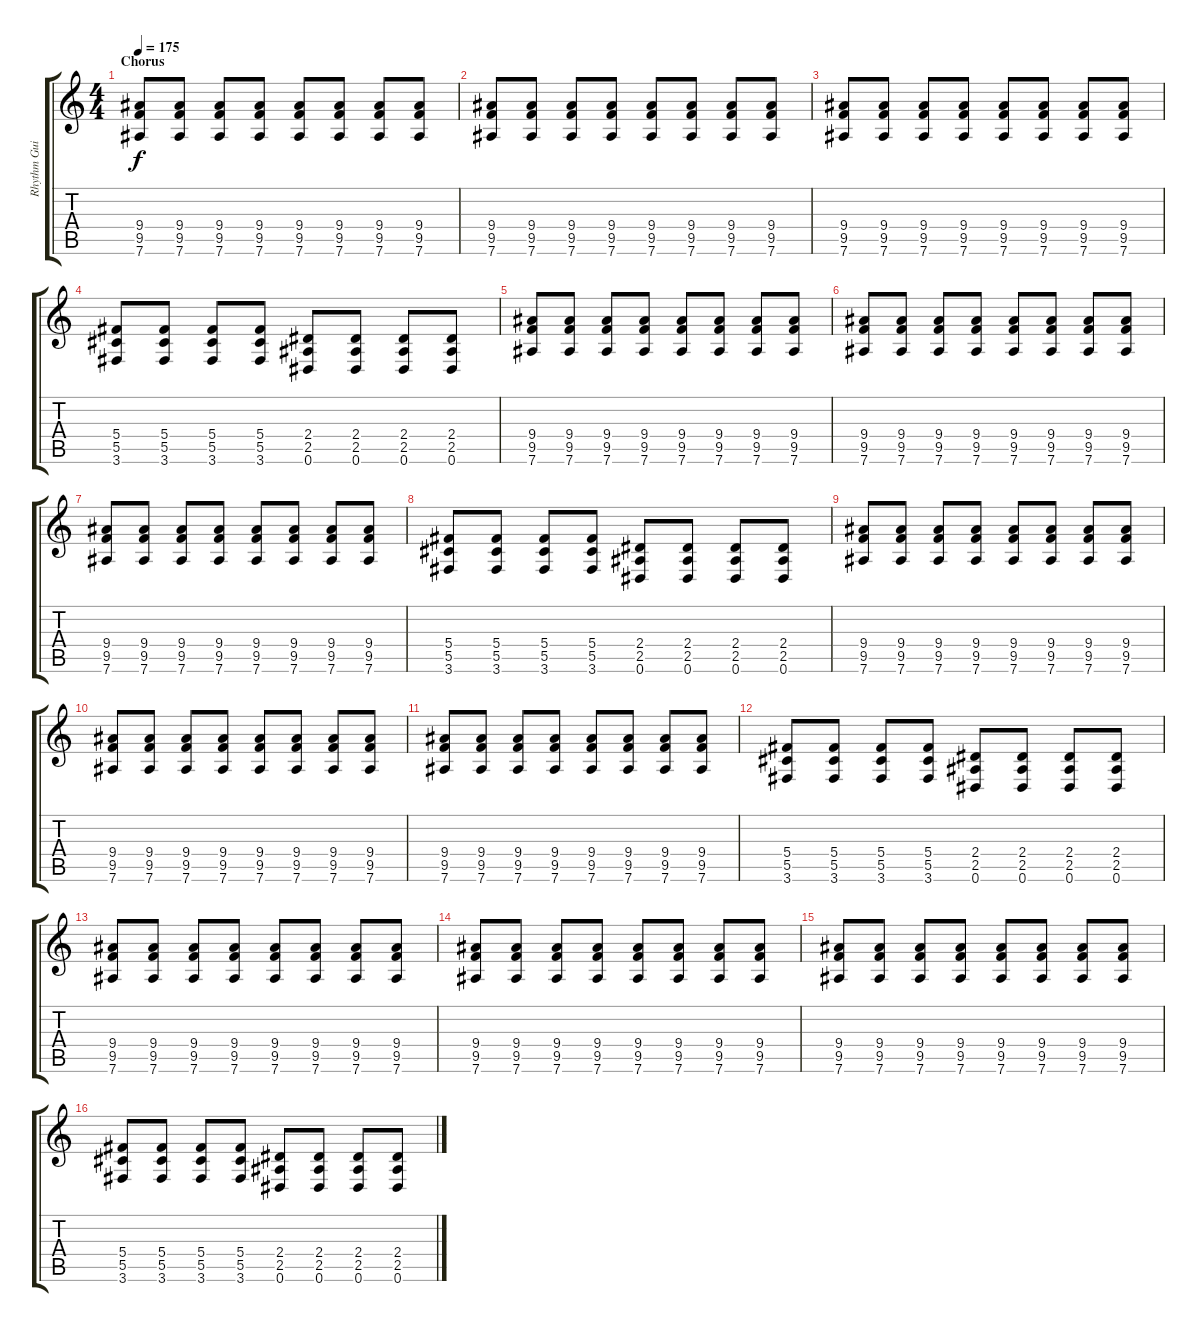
\track ("Rhythm Guitar" "Rhythm Gui") {instrument overdrivenguitar}
\staff {score tabs}
\tuning (Eb4 Bb3 Gb3 Db3 Ab2 Eb2) {hide}
\ts (4 4)
\section ("" "Chorus")
\tempo 175
\clef g2
\ks c
(9.4 9.5 7.6).8{dy f} (9.4 9.5 7.6).8 (9.4 9.5 7.6).8 (9.4 9.5 7.6).8 (9.4 9.5 7.6).8 (9.4 9.5 7.6).8 (9.4 9.5 7.6).8 (9.4 9.5 7.6).8 |
(9.4 9.5 7.6).8 (9.4 9.5 7.6).8 (9.4 9.5 7.6).8 (9.4 9.5 7.6).8 (9.4 9.5 7.6).8 (9.4 9.5 7.6).8 (9.4 9.5 7.6).8 (9.4 9.5 7.6).8 |
(9.4 9.5 7.6).8 (9.4 9.5 7.6).8 (9.4 9.5 7.6).8 (9.4 9.5 7.6).8 (9.4 9.5 7.6).8 (9.4 9.5 7.6).8 (9.4 9.5 7.6).8 (9.4 9.5 7.6).8 |
(5.4 5.5 3.6).8 (5.4 5.5 3.6).8 (5.4 5.5 3.6).8 (5.4 5.5 3.6).8 (2.4 2.5 0.6).8 (2.4 2.5 0.6).8 (2.4 2.5 0.6).8 (2.4 2.5 0.6).8 |
(9.4 9.5 7.6).8 (9.4 9.5 7.6).8 (9.4 9.5 7.6).8 (9.4 9.5 7.6).8 (9.4 9.5 7.6).8 (9.4 9.5 7.6).8 (9.4 9.5 7.6).8 (9.4 9.5 7.6).8 |
(9.4 9.5 7.6).8 (9.4 9.5 7.6).8 (9.4 9.5 7.6).8 (9.4 9.5 7.6).8 (9.4 9.5 7.6).8 (9.4 9.5 7.6).8 (9.4 9.5 7.6).8 (9.4 9.5 7.6).8 |
(9.4 9.5 7.6).8 (9.4 9.5 7.6).8 (9.4 9.5 7.6).8 (9.4 9.5 7.6).8 (9.4 9.5 7.6).8 (9.4 9.5 7.6).8 (9.4 9.5 7.6).8 (9.4 9.5 7.6).8 |
(5.4 5.5 3.6).8 (5.4 5.5 3.6).8 (5.4 5.5 3.6).8 (5.4 5.5 3.6).8 (2.4 2.5 0.6).8 (2.4 2.5 0.6).8 (2.4 2.5 0.6).8 (2.4 2.5 0.6).8 |
(9.4 9.5 7.6).8 (9.4 9.5 7.6).8 (9.4 9.5 7.6).8 (9.4 9.5 7.6).8 (9.4 9.5 7.6).8 (9.4 9.5 7.6).8 (9.4 9.5 7.6).8 (9.4 9.5 7.6).8 |
(9.4 9.5 7.6).8 (9.4 9.5 7.6).8 (9.4 9.5 7.6).8 (9.4 9.5 7.6).8 (9.4 9.5 7.6).8 (9.4 9.5 7.6).8 (9.4 9.5 7.6).8 (9.4 9.5 7.6).8 |
(9.4 9.5 7.6).8 (9.4 9.5 7.6).8 (9.4 9.5 7.6).8 (9.4 9.5 7.6).8 (9.4 9.5 7.6).8 (9.4 9.5 7.6).8 (9.4 9.5 7.6).8 (9.4 9.5 7.6).8 |
(5.4 5.5 3.6).8 (5.4 5.5 3.6).8 (5.4 5.5 3.6).8 (5.4 5.5 3.6).8 (2.4 2.5 0.6).8 (2.4 2.5 0.6).8 (2.4 2.5 0.6).8 (2.4 2.5 0.6).8 |
(9.4 9.5 7.6).8 (9.4 9.5 7.6).8 (9.4 9.5 7.6).8 (9.4 9.5 7.6).8 (9.4 9.5 7.6).8 (9.4 9.5 7.6).8 (9.4 9.5 7.6).8 (9.4 9.5 7.6).8 |
(9.4 9.5 7.6).8 (9.4 9.5 7.6).8 (9.4 9.5 7.6).8 (9.4 9.5 7.6).8 (9.4 9.5 7.6).8 (9.4 9.5 7.6).8 (9.4 9.5 7.6).8 (9.4 9.5 7.6).8 |
(9.4 9.5 7.6).8 (9.4 9.5 7.6).8 (9.4 9.5 7.6).8 (9.4 9.5 7.6).8 (9.4 9.5 7.6).8 (9.4 9.5 7.6).8 (9.4 9.5 7.6).8 (9.4 9.5 7.6).8 |
(5.4 5.5 3.6).8 (5.4 5.5 3.6).8 (5.4 5.5 3.6).8 (5.4 5.5 3.6).8 (2.4 2.5 0.6).8 (2.4 2.5 0.6).8 (2.4 2.5 0.6).8 (2.4 2.5 0.6).8
